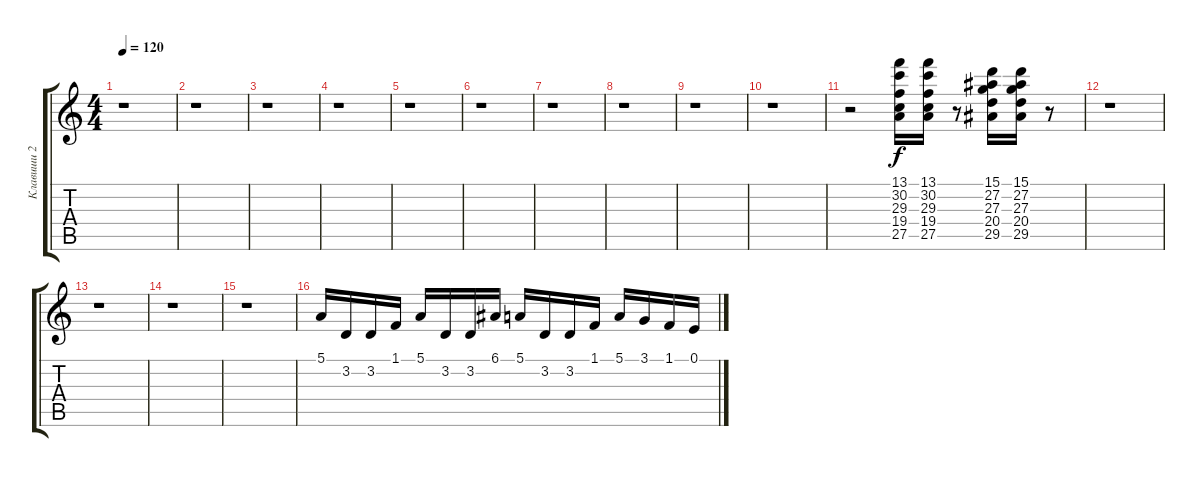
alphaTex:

\track ("Клавиши 2" "Клавиши 2") {instrument pad1newage}
\staff {score tabs}
\tuning (E4 B3 G3 D3 A2 E2) {hide}
\ts (4 4)
\tempo 120
\clef g2
\ks c
r.1{dy f} |
r.1 |
r.1 |
r.1 |
r.1 |
r.1 |
r.1 |
r.1 |
r.1 |
r.1 |
r.2{instrument orchestrahit} (13.1 30.2 29.3 19.4 27.5).16 (13.1 30.2 29.3 19.4 27.5).16 r.8 (15.1 27.2 27.3 20.4 29.5).16 (15.1 27.2 27.3 20.4 29.5).16 r.8 |
r.1 |
r.1 |
r.1 |
r.1 |
5.1.16{instrument pad1newage} 3.2.16 3.2.16 1.1.16 5.1.16 3.2.16 3.2.16 6.1.16 5.1.16 3.2.16 3.2.16 1.1.16 5.1.16 3.1.16 1.1.16 0.1.16
